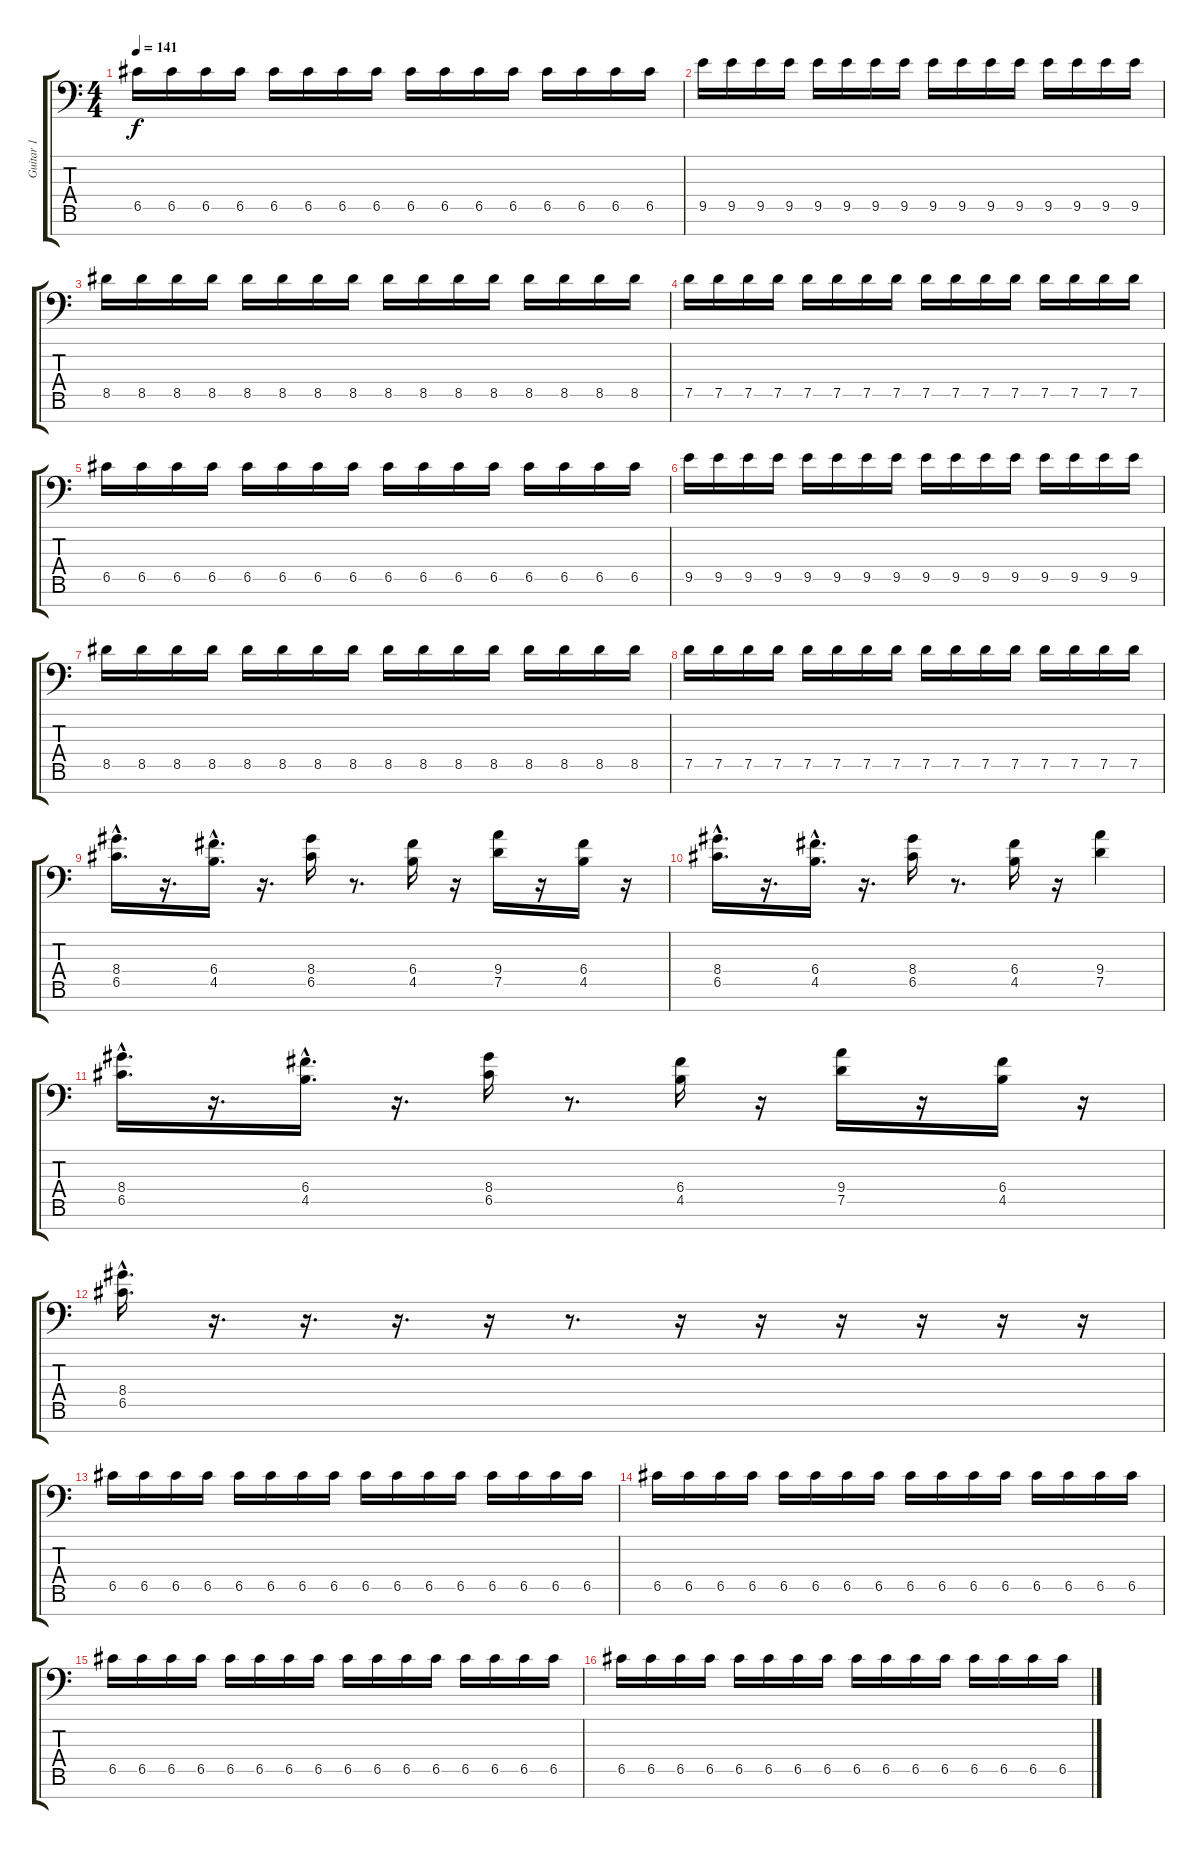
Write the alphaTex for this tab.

\track ("Guitar 1" "Guitar 1") {instrument distortionguitar}
\staff {score tabs}
\tuning (D4 A3 F3 C3 G2 D2 A1) {hide}
\ts (4 4)
\tempo 141
\clef f4
\ks c
6.5.16{dy f} 6.5.16 6.5.16 6.5.16 6.5.16 6.5.16 6.5.16 6.5.16 6.5.16 6.5.16 6.5.16 6.5.16 6.5.16 6.5.16 6.5.16 6.5.16 |
9.5.16 9.5.16 9.5.16 9.5.16 9.5.16 9.5.16 9.5.16 9.5.16 9.5.16 9.5.16 9.5.16 9.5.16 9.5.16 9.5.16 9.5.16 9.5.16 |
8.5.16 8.5.16 8.5.16 8.5.16 8.5.16 8.5.16 8.5.16 8.5.16 8.5.16 8.5.16 8.5.16 8.5.16 8.5.16 8.5.16 8.5.16 8.5.16 |
7.5.16 7.5.16 7.5.16 7.5.16 7.5.16 7.5.16 7.5.16 7.5.16 7.5.16 7.5.16 7.5.16 7.5.16 7.5.16 7.5.16 7.5.16 7.5.16 |
6.5.16 6.5.16 6.5.16 6.5.16 6.5.16 6.5.16 6.5.16 6.5.16 6.5.16 6.5.16 6.5.16 6.5.16 6.5.16 6.5.16 6.5.16 6.5.16 |
9.5.16 9.5.16 9.5.16 9.5.16 9.5.16 9.5.16 9.5.16 9.5.16 9.5.16 9.5.16 9.5.16 9.5.16 9.5.16 9.5.16 9.5.16 9.5.16 |
8.5.16 8.5.16 8.5.16 8.5.16 8.5.16 8.5.16 8.5.16 8.5.16 8.5.16 8.5.16 8.5.16 8.5.16 8.5.16 8.5.16 8.5.16 8.5.16 |
7.5.16 7.5.16 7.5.16 7.5.16 7.5.16 7.5.16 7.5.16 7.5.16 7.5.16 7.5.16 7.5.16 7.5.16 7.5.16 7.5.16 7.5.16 7.5.16 |
(8.4{hac} 6.5{hac}).16{d volume 13} r.16{d} (6.4{hac} 4.5{hac}).16{d} r.16{d} (8.4 6.5).16 r.8{d} (6.4 4.5).16 r.16 (9.4 7.5).16 r.16 (6.4 4.5).16 r.16 |
(8.4{hac} 6.5{hac}).16{d} r.16{d} (6.4{hac} 4.5{hac}).16{d} r.16{d} (8.4 6.5).16 r.8{d} (6.4 4.5).16 r.16 (9.4 7.5).4 |
(8.4{hac} 6.5{hac}).16{d} r.16{d} (6.4{hac} 4.5{hac}).16{d} r.16{d} (8.4 6.5).16 r.8{d} (6.4 4.5).16 r.16 (9.4 7.5).16 r.16 (6.4 4.5).16 r.16 |
(8.4{hac} 6.5{hac}).16{d} r.16{d} r.16{d} r.16{d} r.16 r.8{d} r.16 r.16 r.16 r.16 r.16 r.16 |
6.5.16 6.5.16 6.5.16 6.5.16 6.5.16 6.5.16 6.5.16 6.5.16 6.5.16 6.5.16 6.5.16 6.5.16 6.5.16 6.5.16 6.5.16 6.5.16 |
6.5.16 6.5.16 6.5.16 6.5.16 6.5.16 6.5.16 6.5.16 6.5.16 6.5.16 6.5.16 6.5.16 6.5.16 6.5.16 6.5.16 6.5.16 6.5.16 |
6.5.16 6.5.16 6.5.16 6.5.16 6.5.16 6.5.16 6.5.16 6.5.16 6.5.16 6.5.16 6.5.16 6.5.16 6.5.16 6.5.16 6.5.16 6.5.16 |
6.5.16 6.5.16 6.5.16 6.5.16 6.5.16 6.5.16 6.5.16 6.5.16 6.5.16 6.5.16 6.5.16 6.5.16 6.5.16 6.5.16 6.5.16 6.5.16
